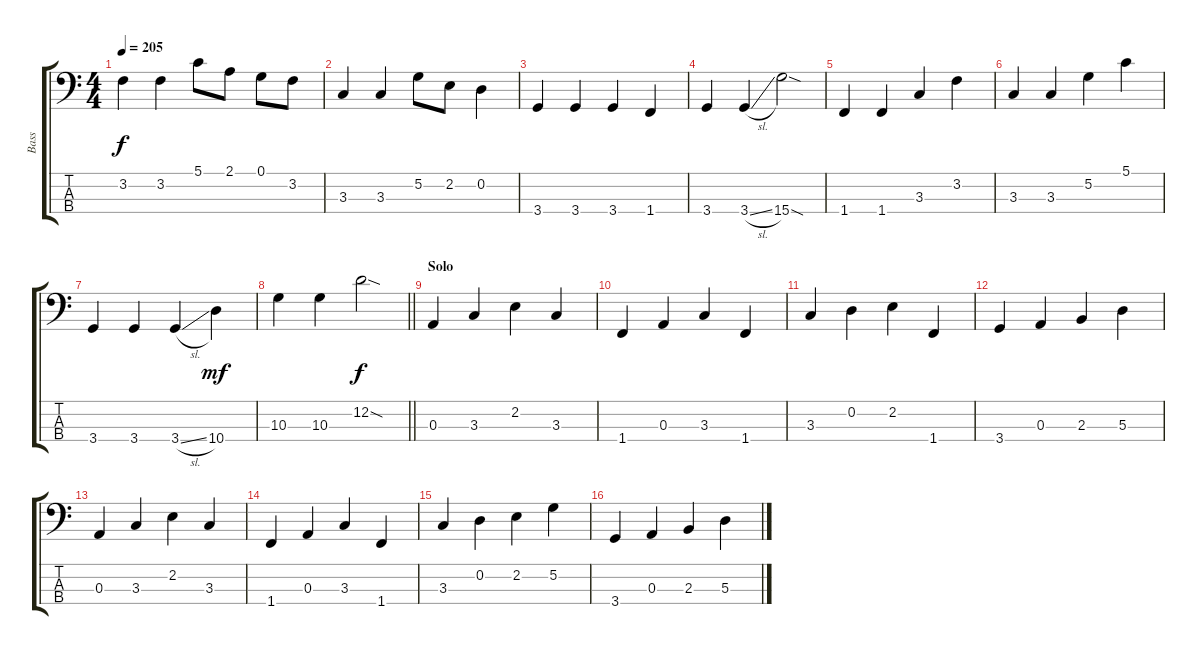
\track ("Bass" "Bass") {instrument electricbassfinger}
\staff {score tabs}
\tuning (G2 D2 A1 E1) {hide}
\ts (4 4)
\tempo 205
\clef f4
\ks c
3.2.4{dy f} 3.2.4 5.1.8 2.1.8 0.1.8 3.2.8 |
3.3.4 3.3.4 5.2.8 2.2.8 0.2.4 |
3.4.4 3.4.4 3.4.4 1.4.4 |
3.4.4 3.4{sl}.4 15.4{sod}.2 |
1.4.4 1.4.4 3.3.4 3.2.4 |
3.3.4 3.3.4 5.2.4 5.1.4 |
3.4.4 3.4.4 3.4{sl}.4 10.4.4{dy mf} |
\barLineRight lightlight
10.3.4 10.3.4 12.2{sod}.2{dy f} |
\section ("" "Solo")
0.3.4 3.3.4 2.2.4 3.3.4 |
1.4.4 0.3.4 3.3.4 1.4.4 |
3.3.4 0.2.4 2.2.4 1.4.4 |
3.4.4 0.3.4 2.3.4 5.3.4 |
0.3.4 3.3.4 2.2.4 3.3.4 |
1.4.4 0.3.4 3.3.4 1.4.4 |
3.3.4 0.2.4 2.2.4 5.2.4 |
3.4.4 0.3.4 2.3.4 5.3.4
